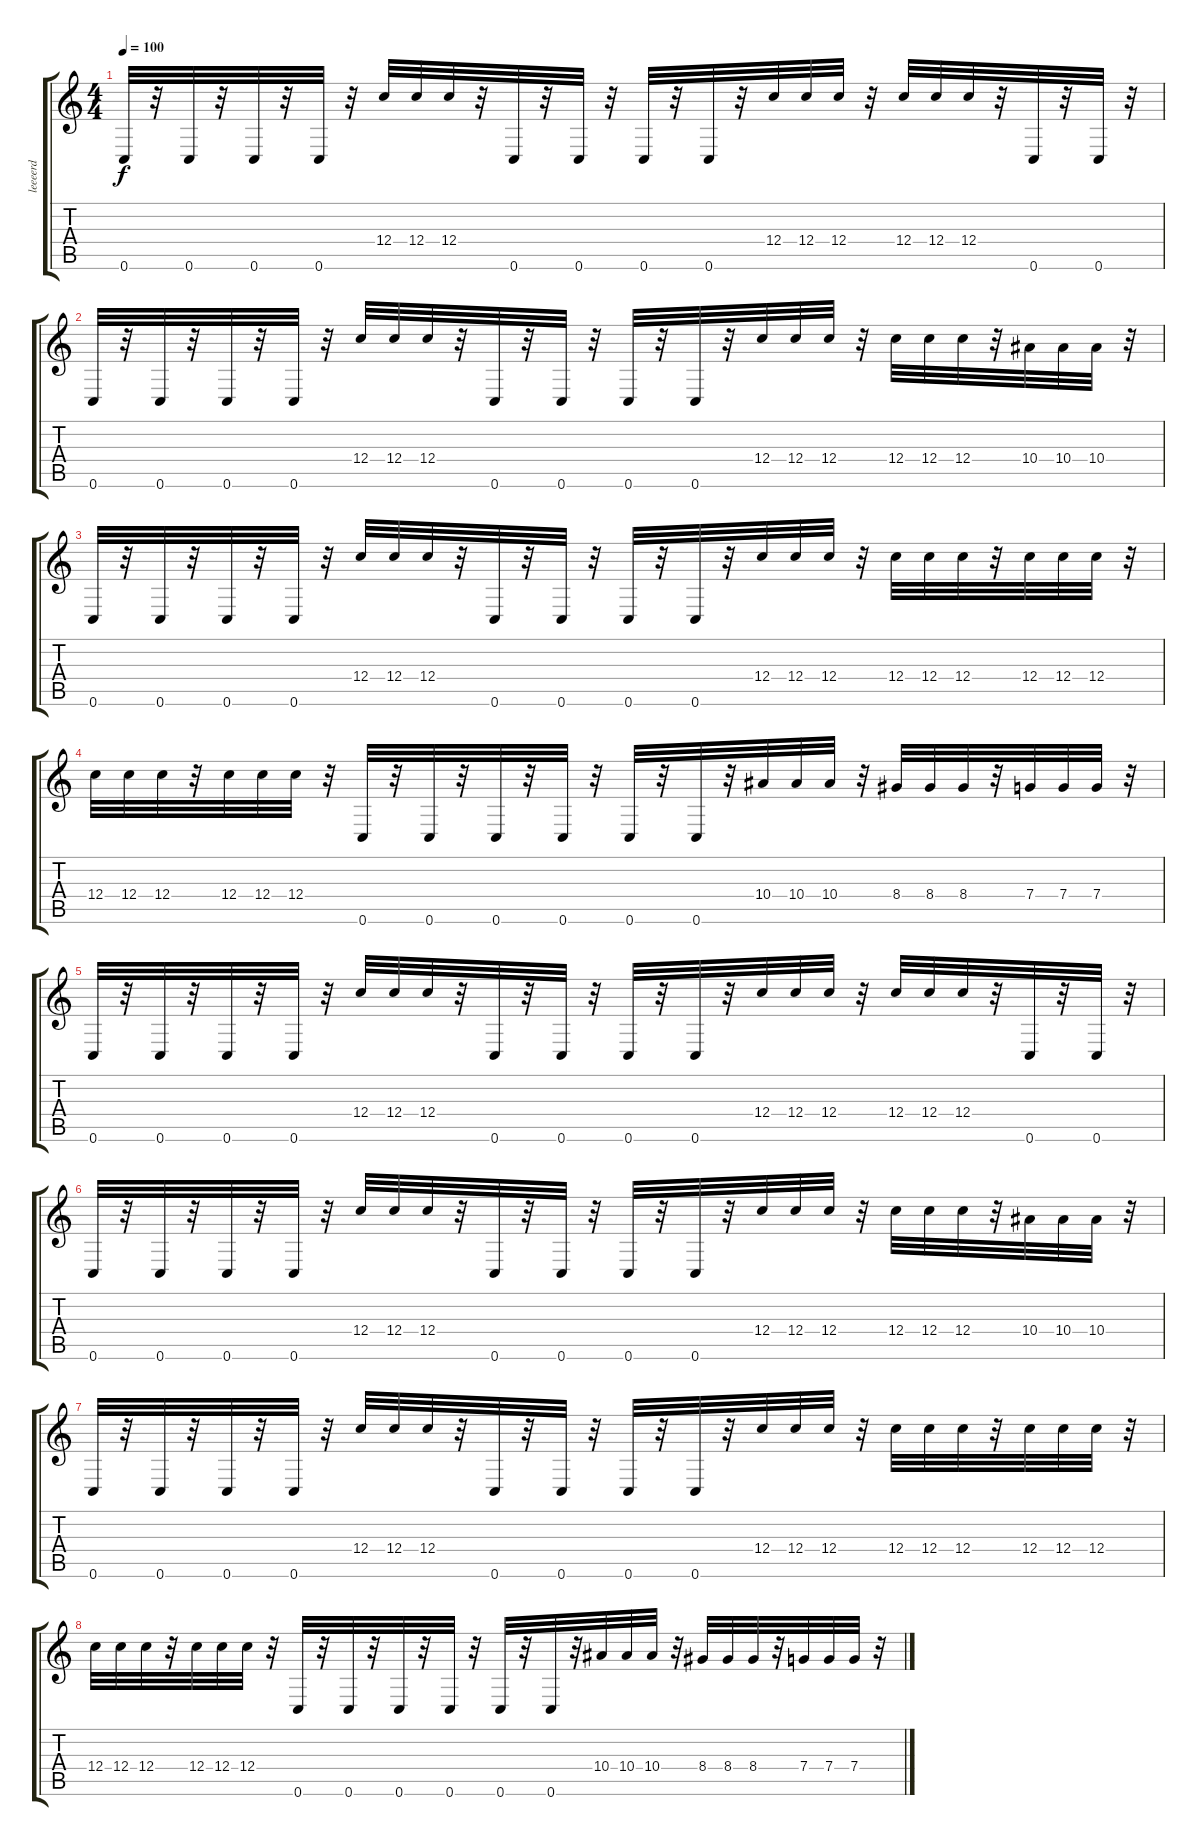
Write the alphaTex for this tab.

\track ("leeeerd" "leeeerd") {instrument distortionguitar}
\staff {score tabs}
\tuning (D4 A3 F3 C3 G2 C2) {hide}
\ts (4 4)
\tempo 100
\clef g2
\ks c
0.6.32{dy f} r.32 0.6.32 r.32 0.6.32 r.32 0.6.32 r.32 12.4.32 12.4.32 12.4.32 r.32 0.6.32 r.32 0.6.32 r.32 0.6.32 r.32 0.6.32 r.32 12.4.32 12.4.32 12.4.32 r.32 12.4.32 12.4.32 12.4.32 r.32 0.6.32 r.32 0.6.32 r.32 |
0.6.32 r.32 0.6.32 r.32 0.6.32 r.32 0.6.32 r.32 12.4.32 12.4.32 12.4.32 r.32 0.6.32 r.32 0.6.32 r.32 0.6.32 r.32 0.6.32 r.32 12.4.32 12.4.32 12.4.32 r.32 12.4.32 12.4.32 12.4.32 r.32 10.4.32 10.4.32 10.4.32 r.32 |
0.6.32 r.32 0.6.32 r.32 0.6.32 r.32 0.6.32 r.32 12.4.32 12.4.32 12.4.32 r.32 0.6.32 r.32 0.6.32 r.32 0.6.32 r.32 0.6.32 r.32 12.4.32 12.4.32 12.4.32 r.32 12.4.32 12.4.32 12.4.32 r.32 12.4.32 12.4.32 12.4.32 r.32 |
12.4.32 12.4.32 12.4.32 r.32 12.4.32 12.4.32 12.4.32 r.32 0.6.32 r.32 0.6.32 r.32 0.6.32 r.32 0.6.32 r.32 0.6.32 r.32 0.6.32 r.32 10.4.32 10.4.32 10.4.32 r.32 8.4.32 8.4.32 8.4.32 r.32 7.4.32 7.4.32 7.4.32 r.32 |
0.6.32 r.32 0.6.32 r.32 0.6.32 r.32 0.6.32 r.32 12.4.32 12.4.32 12.4.32 r.32 0.6.32 r.32 0.6.32 r.32 0.6.32 r.32 0.6.32 r.32 12.4.32 12.4.32 12.4.32 r.32 12.4.32 12.4.32 12.4.32 r.32 0.6.32 r.32 0.6.32 r.32 |
0.6.32 r.32 0.6.32 r.32 0.6.32 r.32 0.6.32 r.32 12.4.32 12.4.32 12.4.32 r.32 0.6.32 r.32 0.6.32 r.32 0.6.32 r.32 0.6.32 r.32 12.4.32 12.4.32 12.4.32 r.32 12.4.32 12.4.32 12.4.32 r.32 10.4.32 10.4.32 10.4.32 r.32 |
0.6.32 r.32 0.6.32 r.32 0.6.32 r.32 0.6.32 r.32 12.4.32 12.4.32 12.4.32 r.32 0.6.32 r.32 0.6.32 r.32 0.6.32 r.32 0.6.32 r.32 12.4.32 12.4.32 12.4.32 r.32 12.4.32 12.4.32 12.4.32 r.32 12.4.32 12.4.32 12.4.32 r.32 |
12.4.32 12.4.32 12.4.32 r.32 12.4.32 12.4.32 12.4.32 r.32 0.6.32 r.32 0.6.32 r.32 0.6.32 r.32 0.6.32 r.32 0.6.32 r.32 0.6.32 r.32 10.4.32 10.4.32 10.4.32 r.32 8.4.32 8.4.32 8.4.32 r.32 7.4.32 7.4.32 7.4.32 r.32
